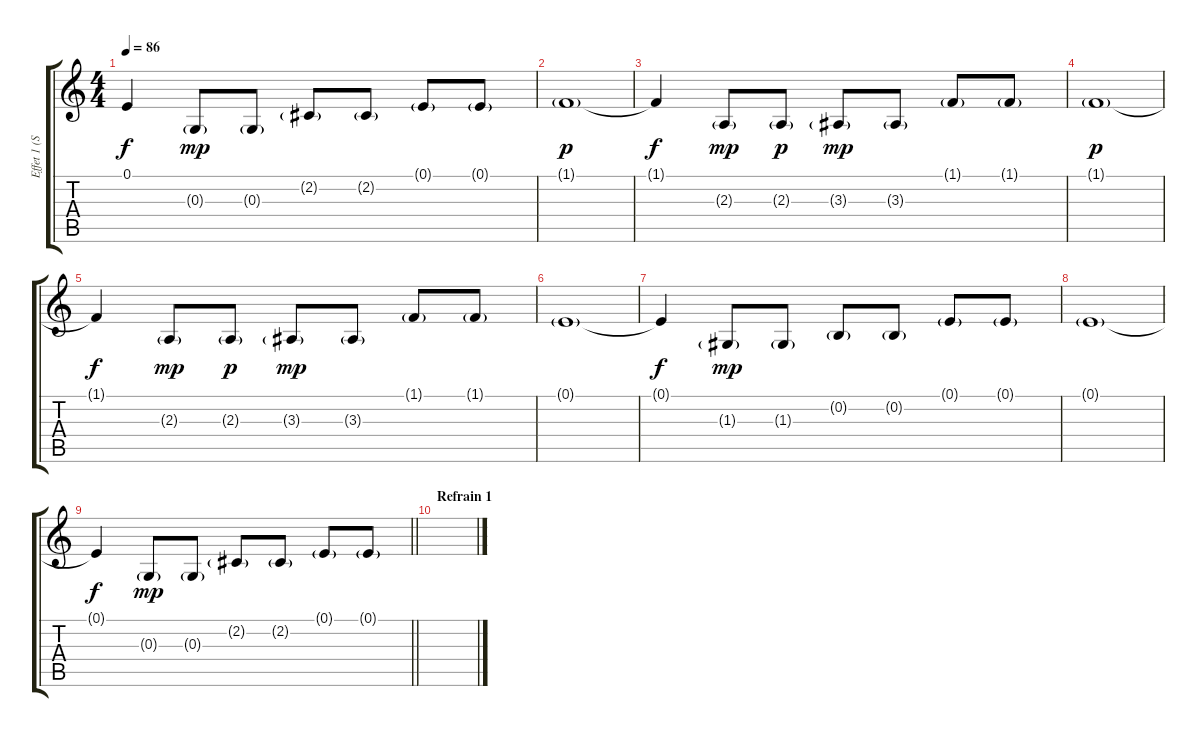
\track ("Effet 1 (Synth�)" "Effet 1 (S") {instrument pad8sweep}
\staff {score tabs}
\tuning (E4 B3 G3 D3 A2 E2) {hide}
\ts (4 4)
\tempo 86
\clef g2
\ks c
0.1{t}.4{dy f} 0.3{g}.8{dy mp} 0.3{g}.8 2.2{g}.8 2.2{g}.8 0.1{g}.8 0.1{g}.8 |
1.1{g}.1{dy p} |
1.1{t}.4{dy f} 2.3{g}.8{dy mp} 2.3{g}.8{dy p} 3.3{g}.8{dy mp} 3.3{g}.8 1.1{g}.8 1.1{g}.8 |
1.1{g}.1{dy p} |
1.1{t}.4{dy f} 2.3{g}.8{dy mp} 2.3{g}.8{dy p} 3.3{g}.8{dy mp} 3.3{g}.8 1.1{g}.8 1.1{g}.8 |
0.1{g}.1 |
0.1{t}.4{dy f} 1.3{g}.8{dy mp} 1.3{g}.8 0.2{g}.8 0.2{g}.8 0.1{g}.8 0.1{g}.8 |
0.1{g}.1 |
\barLineRight lightlight
0.1{t}.4{dy f} 0.3{g}.8{dy mp} 0.3{g}.8 2.2{g}.8 2.2{g}.8 0.1{g}.8 0.1{g}.8 |
\section ("" "Refrain 1")
